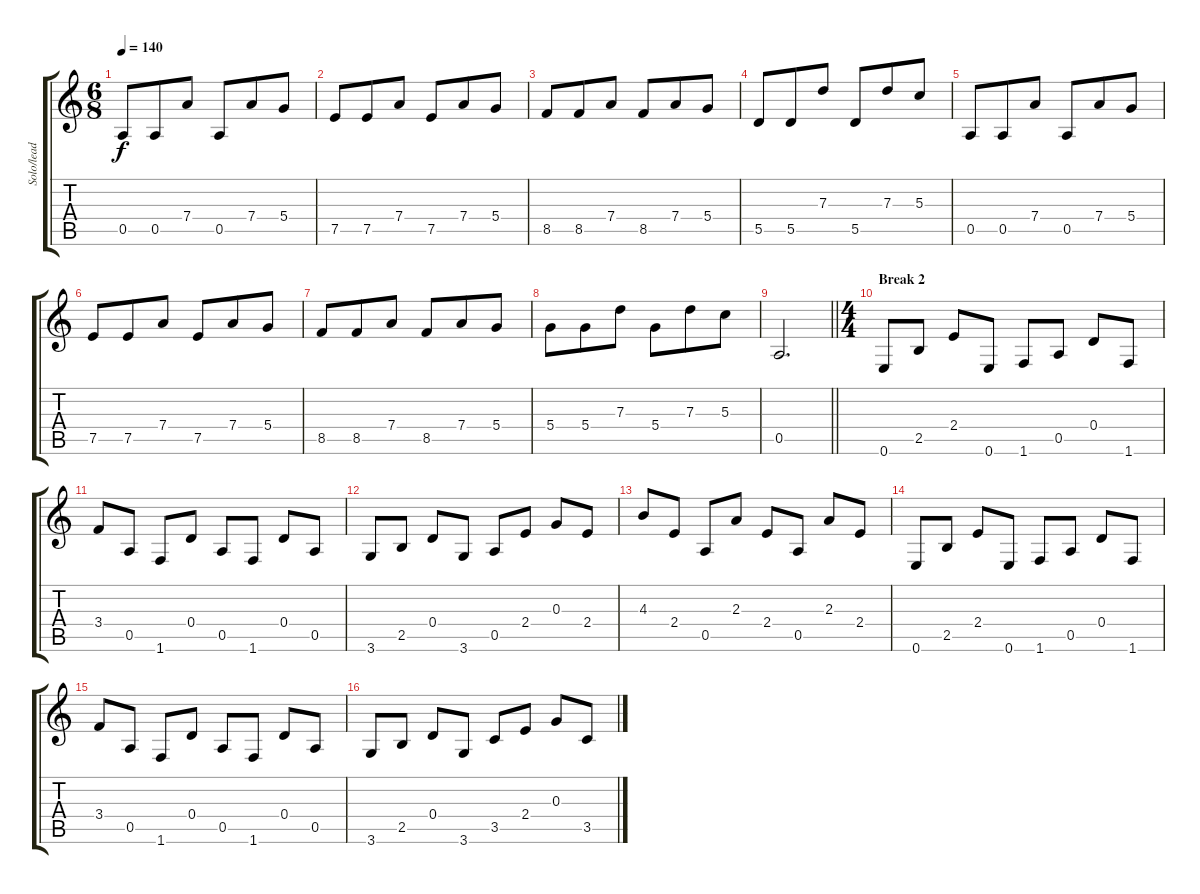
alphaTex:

\track ("Solo/lead" "Solo/lead") {instrument distortionguitar}
\staff {score tabs}
\tuning (E4 B3 G3 D3 A2 E2) {hide}
\ts (6 8)
\tempo 140
\clef g2
\ks c
0.5.8{dy f instrument distortionguitar} 0.5.8 7.4.8 0.5.8 7.4.8 5.4.8 |
7.5.8{instrument distortionguitar} 7.5.8 7.4.8 7.5.8 7.4.8 5.4.8 |
8.5.8{instrument distortionguitar} 8.5.8 7.4.8 8.5.8 7.4.8 5.4.8 |
5.5.8{instrument distortionguitar} 5.5.8 7.3.8 5.5.8 7.3.8 5.3.8 |
0.5.8{instrument distortionguitar} 0.5.8 7.4.8 0.5.8 7.4.8 5.4.8 |
7.5.8{instrument distortionguitar} 7.5.8 7.4.8 7.5.8 7.4.8 5.4.8 |
8.5.8{instrument distortionguitar} 8.5.8 7.4.8 8.5.8 7.4.8 5.4.8 |
5.4.8{instrument distortionguitar} 5.4.8 7.3.8 5.4.8 7.3.8 5.3.8 |
\barLineRight lightlight
0.5.2{d} |
\ts (4 4)
\section ("" "Break 2")
0.6.8 2.5.8 2.4.8 0.6.8 1.6.8 0.5.8 0.4.8 1.6.8 |
3.4.8 0.5.8 1.6.8 0.4.8 0.5.8 1.6.8 0.4.8 0.5.8 |
3.6.8 2.5.8 0.4.8 3.6.8 0.5.8 2.4.8 0.3.8 2.4.8 |
4.3.8 2.4.8 0.5.8 2.3.8 2.4.8 0.5.8 2.3.8 2.4.8 |
0.6.8 2.5.8 2.4.8 0.6.8 1.6.8 0.5.8 0.4.8 1.6.8 |
3.4.8 0.5.8 1.6.8 0.4.8 0.5.8 1.6.8 0.4.8 0.5.8 |
3.6.8 2.5.8 0.4.8 3.6.8 3.5.8 2.4.8 0.3.8 3.5.8
